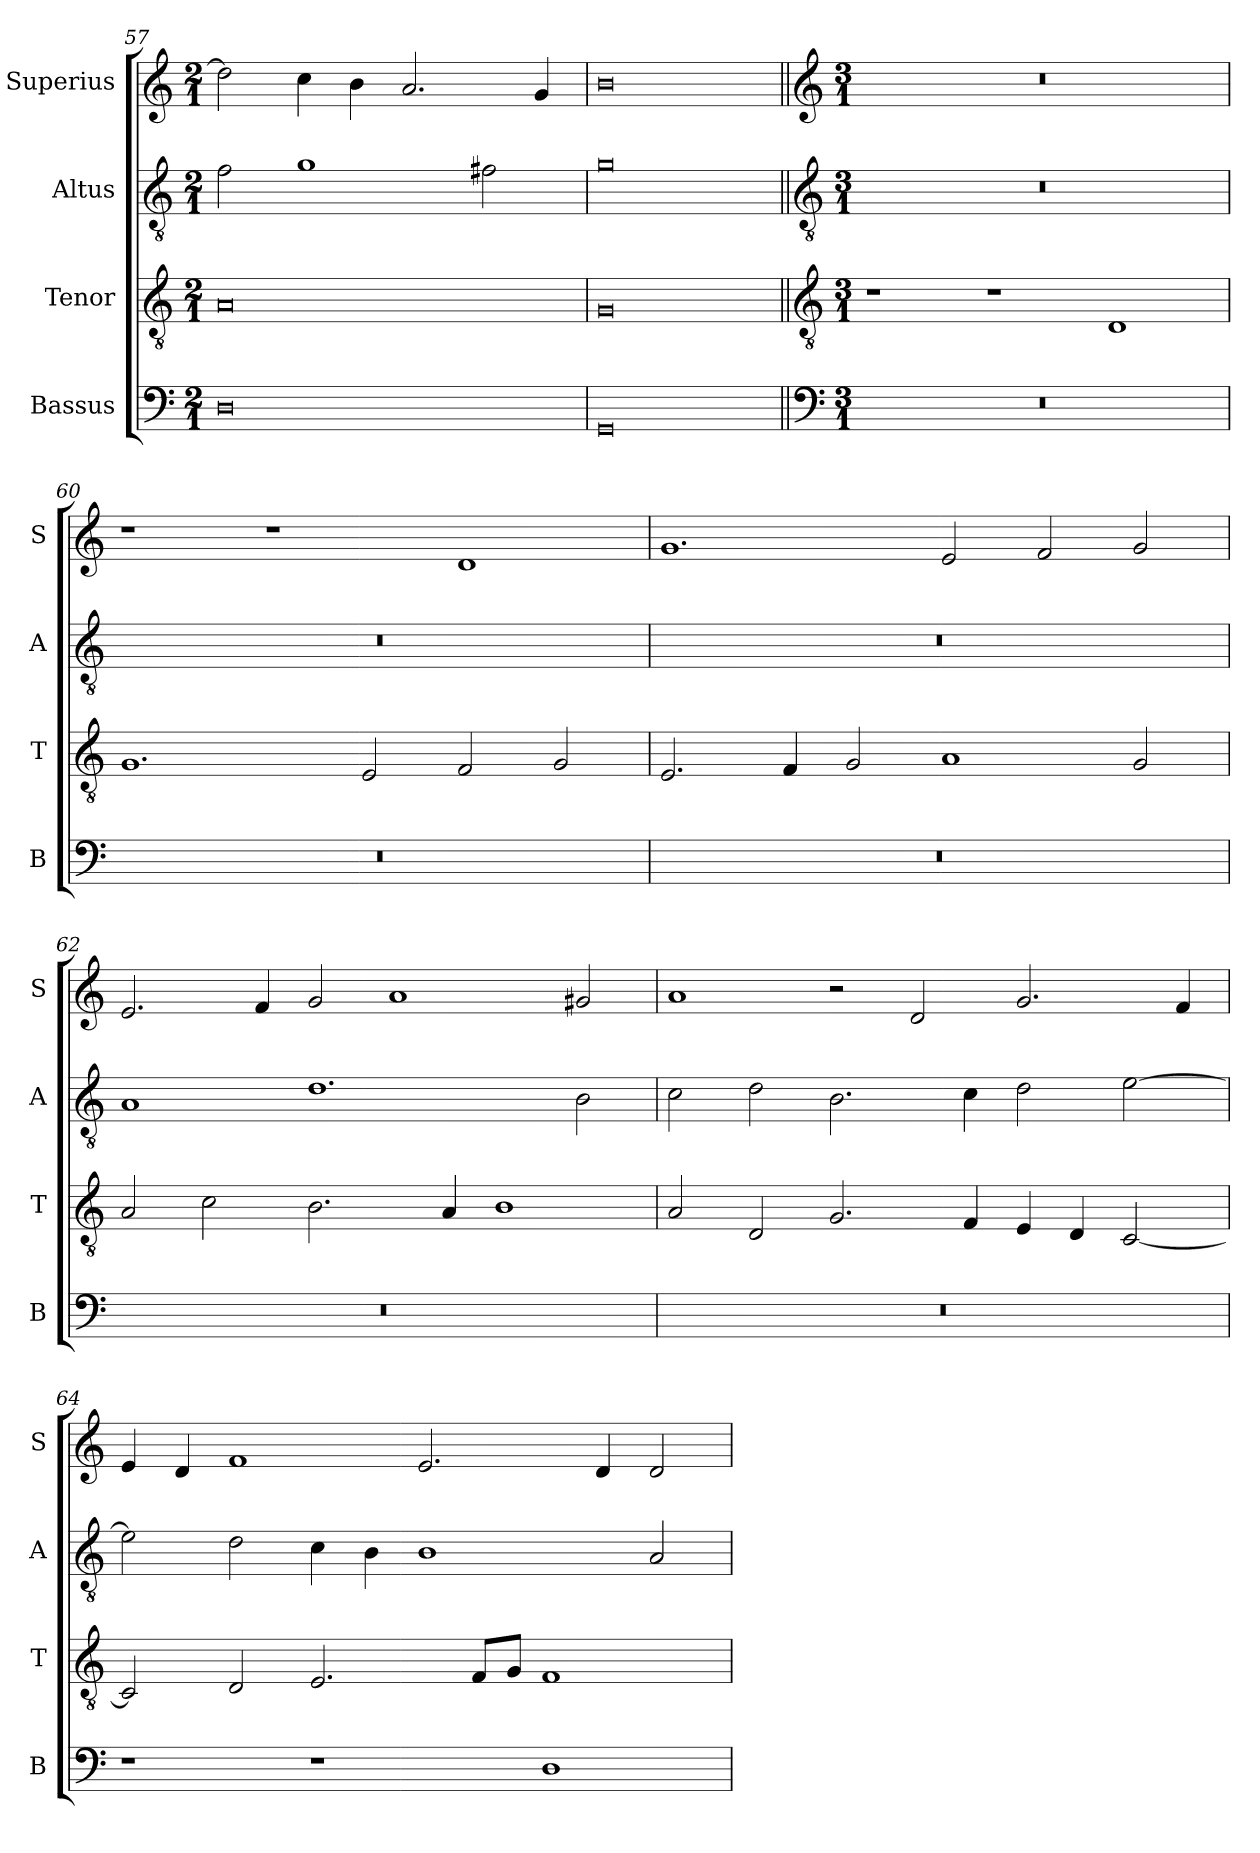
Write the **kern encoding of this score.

**kern	**kern	**kern	**kern
*part4	*part3	*part2	*part1
*staff4	*staff3	*staff2	*staff1
*I"Bassus	*I"Tenor	*I"Altus	*I"Superius
*I'B	*I'T	*I'A	*I'S
*clefF4	*clefGv2	*clefGv2	*clefG2
*k[]	*k[]	*k[]	*k[]
*M2/1	*M2/1	*M2/1	*M2/1
=57	=57	=57	=57
0D	0A	2f\	2dd\]
.	.	1g	4cc\
.	.	.	4b\
.	.	.	2.a/
.	.	2f#X\	.
.	.	.	4g/
=58	=58	=58	=58
0GG	0G	0g	0b
!!LO:LB:g=z
=59||	=59||	=59||	=59||
*clefF4	*clefGv2	*clefGv2	*clefG2
*k[]	*k[]	*k[]	*k[]
*M3/1	*M3/1	*M3/1	*M3/1
0.r	1r	0.r	0.r
.	1r	.	.
.	1D	.	.
=60	=60	=60	=60
0.r	1.G	0.r	1r
.	.	.	1r
.	2E/	.	.
.	2F/	.	1d
.	2G/	.	.
=61	=61	=61	=61
0.r	2.E/	0.r	1.g
.	4F/	.	.
.	2G/	.	.
.	1A	.	2e/
.	.	.	2f/
.	2G/	.	2g/
=62	=62	=62	=62
0.r	2A/	1A	2.e/
.	2c\	.	.
.	.	.	4f/
.	2.B\	1.d	2g/
.	.	.	1a
.	4A/	.	.
.	1B	.	.
.	.	2B\	2g#X/
=63	=63	=63	=63
0.r	2A/	2c\	1a
.	2D/	2d\	.
.	2.G/	2.B\	2r
.	.	.	2d/
.	4F/	4c\	.
.	4E/	2d\	2.g/
.	4D/	.	.
.	[2C/	[2e\	.
.	.	.	4f/
=64	=64	=64	=64
1r	2C/]	2e\]	4e/
.	.	.	4d/
.	2D/	2d\	1f
1r	2.E/	4c\	.
.	.	4B\	.
.	.	1B	2.e/
.	8F/L	.	.
.	8G/J	.	.
1D	1F	.	.
.	.	.	4d/
.	.	2A/	2d/
=	=	=	=
*-	*-	*-	*-
